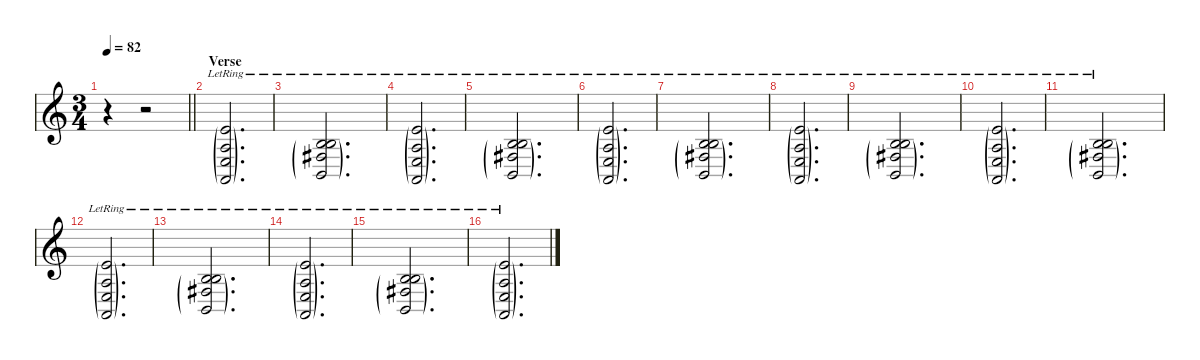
\defaultSystemsLayout 4
\hideDynamics
\bracketExtendMode nobrackets
\singleTrackTrackNamePolicy hidden
\multiTrackTrackNamePolicy hidden
\firstSystemTrackNameMode fullname
\otherSystemsTrackNameOrientation horizontal
\track ("Strings" "vln.") {instrument synthstrings1}
\staff {score}
\tuning (E4 B3 G3 D3 A2 E2)
\ts (3 4)
\tempo 82
\clef g2
\barLineRight lightlight
\ks c
r.4{dy mf} r.2 |
\section ("" "Verse")
(5.2{g lr} 2.3{g lr} 2.4{g lr} 0.5{g lr}).2{d bd 60} |
(0.2{g lr} 4.3{g lr} 4.4{g lr acc #} 2.5{g lr}).2{d bd 60} |
(5.2{g lr} 2.3{g lr} 2.4{g lr} 0.5{g lr}).2{d bd 60} |
(0.2{g lr} 4.3{g lr} 4.4{g lr acc #} 2.5{g lr}).2{d bd 60} |
(5.2{g lr} 2.3{g lr} 2.4{g lr} 0.5{g lr}).2{d bd 60} |
(0.2{g lr} 4.3{g lr} 4.4{g lr acc #} 2.5{g lr}).2{d bd 60} |
(5.2{g lr} 2.3{g lr} 2.4{g lr} 0.5{g lr}).2{d bd 60} |
(0.2{g lr} 4.3{g lr} 4.4{g lr acc #} 2.5{g lr}).2{d bd 60} |
(5.2{g lr} 2.3{g lr} 2.4{g lr} 0.5{g lr}).2{d bd 60} |
(0.2{g lr} 4.3{g lr} 4.4{g lr acc #} 2.5{g lr}).2{d bd 60} |
(5.2{g lr} 2.3{g lr} 2.4{g lr} 0.5{g lr}).2{d bd 60} |
(0.2{g lr} 4.3{g lr} 4.4{g lr acc #} 2.5{g lr}).2{d bd 60} |
(5.2{g lr} 2.3{g lr} 2.4{g lr} 0.5{g lr}).2{d bd 60} |
(0.2{g lr} 4.3{g lr} 4.4{g lr acc #} 2.5{g lr}).2{d bd 60} |
(5.2{g lr} 2.3{g lr} 2.4{g lr} 0.5{g lr}).2{d bd 60}
